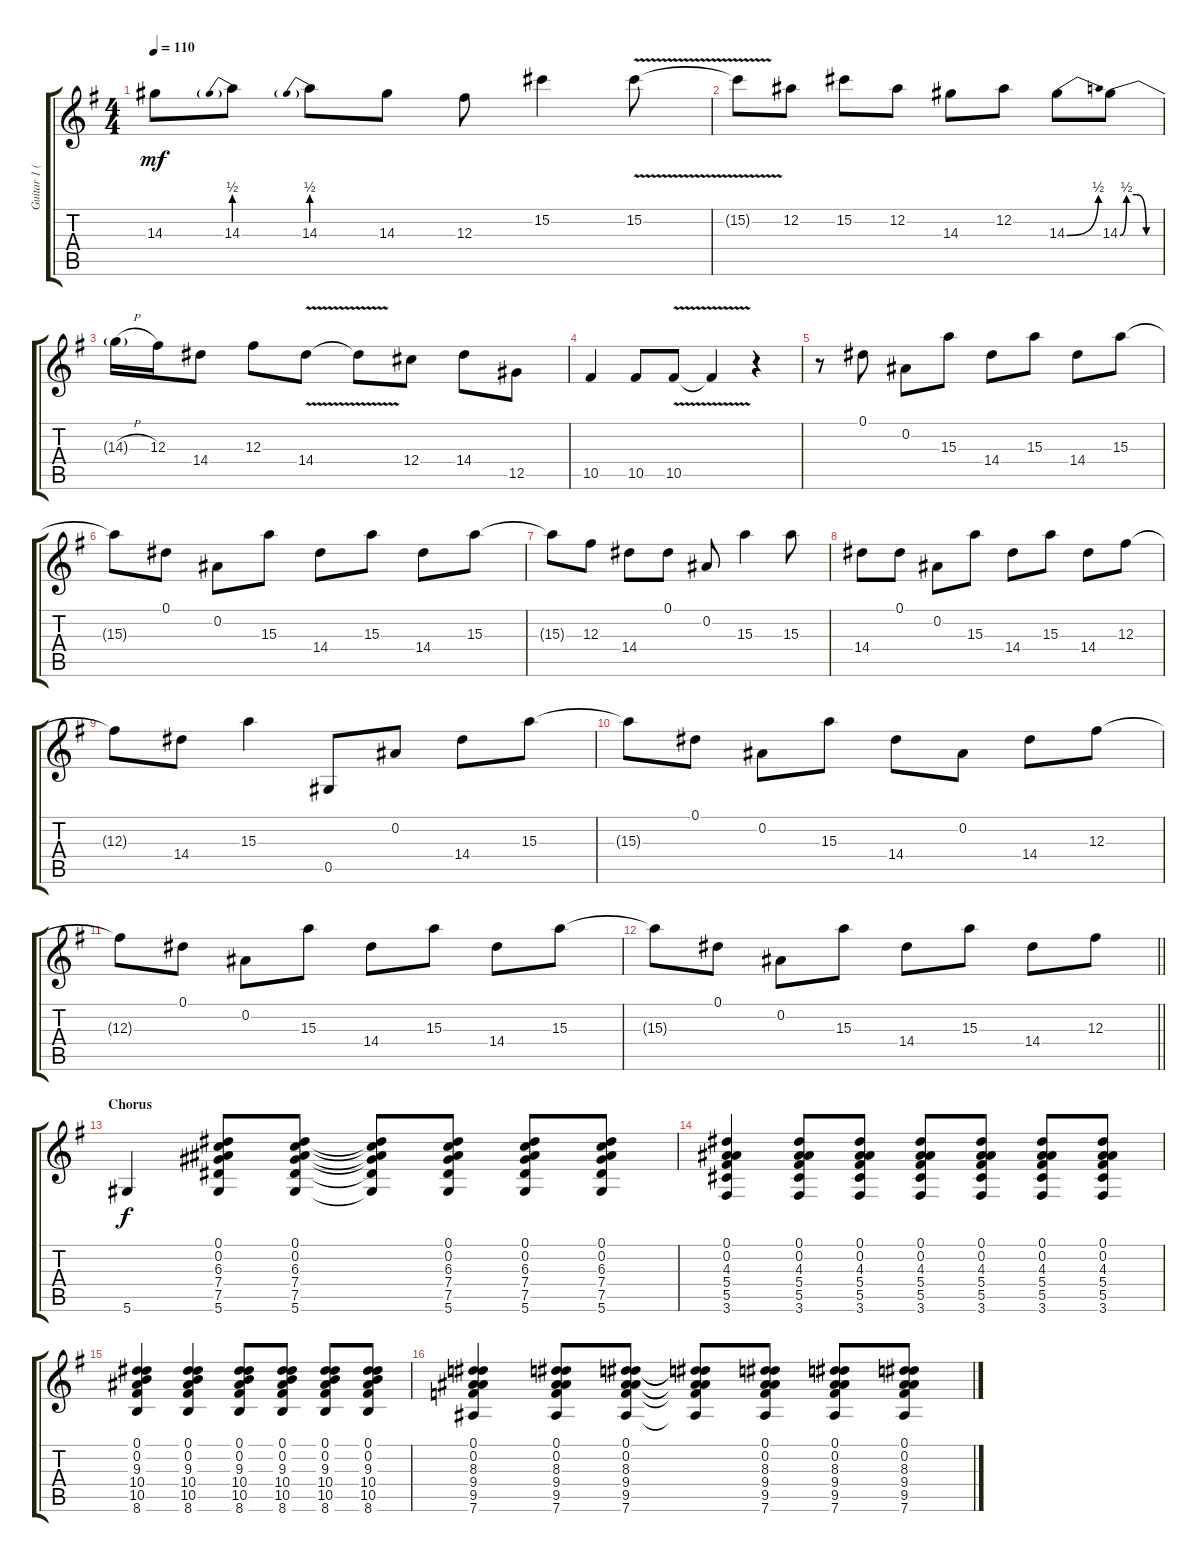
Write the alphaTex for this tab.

\track ("Guitar 1 (Jerry)" "Guitar 1 (") {instrument acousticguitarsteel}
\staff {score tabs}
\tuning (Eb4 Bb3 Gb3 Db3 Ab2 Eb2) {hide}
\ts (4 4)
\tempo 110
\clef g2
\ks g
14.3{t}.8{dy mf} 14.3{be (prebend 0 2 60 2)}.8 14.3{be (prebend 0 2 60 2)}.8 14.3.8 12.3.8 15.2.4 15.2{v}.8 |
15.2{v t}.8 12.2.8 15.2.8 12.2.8 14.3.8 12.2.8 14.3{be (bend 0 0 60 2)}.8 14.3{be (custom 0 0 10 2 25 2 40 0 60 0)}.8 |
14.3{h t}.16 12.3.16 14.4.8 12.3.8 14.4{v}.8 14.4{v t}.8 12.4.8 14.4.8 12.5.8 |
10.5.4 10.5.8 10.5{v}.8 10.5{v t}.4 r.4 |
r.8 0.1.8 0.2.8 15.3.8 14.4.8 15.3.8 14.4.8 15.3.8 |
15.3{t}.8 0.1.8 0.2.8 15.3.8 14.4.8 15.3.8 14.4.8 15.3.8 |
15.3{t}.8 12.3.8 14.4.8 0.1.8 0.2.8 15.3.4 15.3.8 |
14.4.8 0.1.8 0.2.8 15.3.8 14.4.8 15.3.8 14.4.8 12.3.8 |
12.3{t}.8 14.4.8 15.3.4 0.5.8 0.2.8 14.4.8 15.3.8 |
15.3{t}.8 0.1.8 0.2.8 15.3.8 14.4.8 0.2.8 14.4.8 12.3.8 |
12.3{t}.8 0.1.8 0.2.8 15.3.8 14.4.8 15.3.8 14.4.8 15.3.8 |
\barLineRight lightlight
15.3{t}.8 0.1.8 0.2.8 15.3.8 14.4.8 15.3.8 14.4.8 12.3.8 |
\section ("" "Chorus")
5.6.4{dy f} (0.1 0.2 6.3 7.4 7.5 5.6).8 (0.1 0.2 6.3 7.4 7.5 5.6).8 (0.1{t} 0.2{t} 6.3{t} 7.4{t} 7.5{t} 5.6{t}).8 (0.1 0.2 6.3 7.4 7.5 5.6).8 (0.1 0.2 6.3 7.4 7.5 5.6).8 (0.1 0.2 6.3 7.4 7.5 5.6).8 |
(0.1 0.2 4.3 5.4 5.5 3.6).4 (0.1 0.2 4.3 5.4 5.5 3.6).8 (0.1 0.2 4.3 5.4 5.5 3.6).8 (0.1 0.2 4.3 5.4 5.5 3.6).8 (0.1 0.2 4.3 5.4 5.5 3.6).8 (0.1 0.2 4.3 5.4 5.5 3.6).8 (0.1 0.2 4.3 5.4 5.5 3.6).8 |
(0.1 0.2 9.3 10.4 10.5 8.6).4 (0.1 0.2 9.3 10.4 10.5 8.6).4 (0.1 0.2 9.3 10.4 10.5 8.6).8 (0.1 0.2 9.3 10.4 10.5 8.6).8 (0.1 0.2 9.3 10.4 10.5 8.6).8 (0.1 0.2 9.3 10.4 10.5 8.6).8 |
(0.1 0.2 8.3 9.4 9.5 7.6).4 (0.1 0.2 8.3 9.4 9.5 7.6).8 (0.1 0.2 8.3 9.4 9.5 7.6).8 (0.1{t} 0.2{t} 8.3{t} 9.4{t} 9.5{t} 7.6{t}).8 (0.1 0.2 8.3 9.4 9.5 7.6).8 (0.1 0.2 8.3 9.4 9.5 7.6).8 (0.1 0.2 8.3 9.4 9.5 7.6).8
